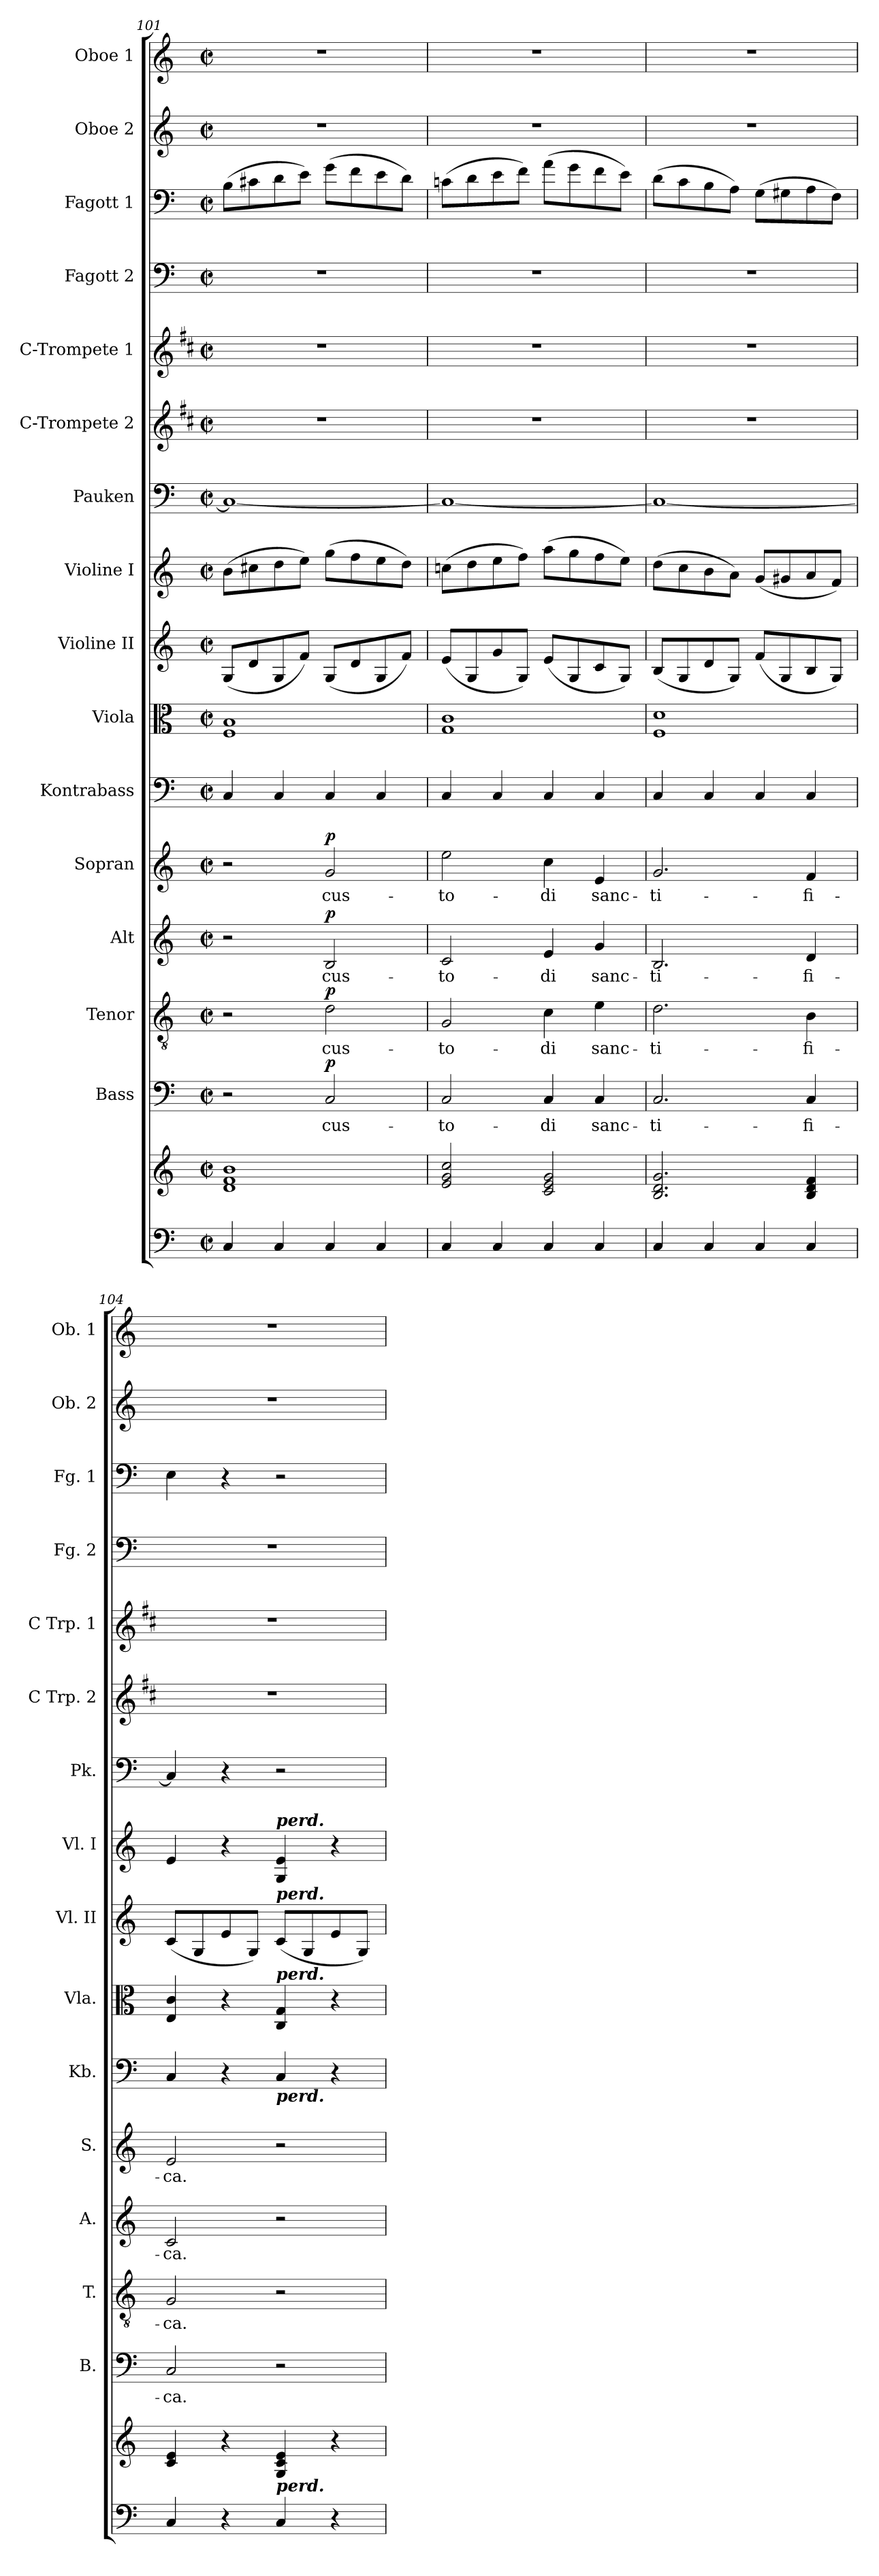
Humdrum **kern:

**kern	**kern	**kern	**text	**dynam	**kern	**text	**dynam	**kern	**text	**dynam	**kern	**text	**dynam	**kern	**kern	**kern	**kern	**kern	**kern	**kern	**kern	**kern	**kern	**kern
*part16	*part16	*part15	*part15	*part15	*part14	*part14	*part14	*part13	*part13	*part13	*part12	*part12	*part12	*part11	*part10	*part9	*part8	*part7	*part6	*part5	*part4	*part3	*part2	*part1
*staff17	*staff16	*staff15	*staff15	*staff15	*staff14	*staff14	*staff14	*staff13	*staff13	*staff13	*staff12	*staff12	*staff12	*staff11	*staff10	*staff9	*staff8	*staff7	*staff6	*staff5	*staff4	*staff3	*staff2	*staff1
*	*	*I"Bass	*	*	*I"Tenor	*	*	*I"Alt	*	*	*I"Sopran	*	*	*I"Kontrabass	*I"Viola	*I"Violine II	*I"Violine I	*I"Pauken	*I"C-Trompete 2	*I"C-Trompete 1	*I"Fagott 2	*I"Fagott 1	*I"Oboe 2	*I"Oboe 1
*	*	*I'B.	*	*	*I'T.	*	*	*I'A.	*	*	*I'S.	*	*	*I'Kb.	*I'Vla.	*I'Vl. II	*I'Vl. I	*I'Pk.	*I'C Trp. 2	*I'C Trp. 1	*I'Fg. 2	*I'Fg. 1	*I'Ob. 2	*I'Ob. 1
*clefF4	*clefG2	*clefF4	*	*	*clefGv2	*	*	*clefG2	*	*	*clefG2	*	*	*clefF4	*clefC3	*clefG2	*clefG2	*clefF4	*clefG2	*clefG2	*clefF4	*clefF4	*clefG2	*clefG2
*	*	*	*	*	*	*	*	*	*	*	*	*	*	*ITrd7c12	*	*	*	*	*ITrd1c2	*ITrd1c2	*	*	*	*
*k[]	*k[]	*k[]	*	*	*k[]	*	*	*k[]	*	*	*k[]	*	*	*k[]	*k[]	*k[]	*k[]	*k[]	*k[]	*k[]	*k[]	*k[]	*k[]	*k[]
*C:	*C:	*C:	*	*	*C:	*	*	*C:	*	*	*C:	*	*	*C:	*C:	*C:	*C:	*C:	*C:	*C:	*C:	*C:	*C:	*C:
*M2/2	*M2/2	*M2/2	*	*	*M2/2	*	*	*M2/2	*	*	*M2/2	*	*	*M2/2	*M2/2	*M2/2	*M2/2	*M2/2	*M2/2	*M2/2	*M2/2	*M2/2	*M2/2	*M2/2
*met(c|)	*met(c|)	*met(c|)	*	*	*met(c|)	*	*	*met(c|)	*	*	*met(c|)	*	*	*met(c|)	*met(c|)	*met(c|)	*met(c|)	*met(c|)	*met(c|)	*met(c|)	*met(c|)	*met(c|)	*met(c|)	*met(c|)
=101	=101	=101	=101	=101	=101	=101	=101	=101	=101	=101	=101	=101	=101	=101	=101	=101	=101	=101	=101	=101	=101	=101	=101	=101
4C/	1d 1f 1b	2r	.	.	2r	.	.	2r	.	.	2r	.	.	4CC/	1F 1B	(<8G/L	(>8b\L	1C_	1r	1r	1r	(>8B\L	1r	1r
.	.	.	.	.	.	.	.	.	.	.	.	.	.	.	.	8d/	8cc#X\	.	.	.	.	8c#X\	.	.
4C/	.	.	.	.	.	.	.	.	.	.	.	.	.	4CC/	.	8G/	8dd\	.	.	.	.	8d\	.	.
.	.	.	.	.	.	.	.	.	.	.	.	.	.	.	.	8f/J)	8ee\J)	.	.	.	.	8e\J)	.	.
!	!	!	!LO:LY:b	!LO:DY:a	!	!LO:LY:b	!LO:DY:a	!	!LO:LY:b	!LO:DY:a	!	!LO:LY:b	!LO:DY:a	!	!	!	!	!	!	!	!	!	!	!
4C/	.	2C/	cus-	p	2d\	cus-	p	2B/	cus-	p	2g/	cus-	p	4CC/	.	(<8G/L	(>8gg\L	.	.	.	.	(>8g\L	.	.
.	.	.	.	.	.	.	.	.	.	.	.	.	.	.	.	8d/	8ff\	.	.	.	.	8f\	.	.
4C/	.	.	.	.	.	.	.	.	.	.	.	.	.	4CC/	.	8G/	8ee\	.	.	.	.	8e\	.	.
.	.	.	.	.	.	.	.	.	.	.	.	.	.	.	.	8f/J)	8dd\J)	.	.	.	.	8d\J)	.	.
=102	=102	=102	=102	=102	=102	=102	=102	=102	=102	=102	=102	=102	=102	=102	=102	=102	=102	=102	=102	=102	=102	=102	=102	=102
!	!	!	!LO:LY:b	!	!	!LO:LY:b	!	!	!LO:LY:b	!	!	!LO:LY:b	!	!	!	!	!	!	!	!	!	!	!	!
4C/	2e/ 2g/ 2cc/	2C/	-to-	.	2G/	-to-	.	2c/	-to-	.	2ee\	-to-	.	4CC/	1G 1c	(<8e/L	(>8ccn\L	1C_	1r	1r	1r	(>8cn\L	1r	1r
.	.	.	.	.	.	.	.	.	.	.	.	.	.	.	.	8G/	8dd\	.	.	.	.	8d\	.	.
4C/	.	.	.	.	.	.	.	.	.	.	.	.	.	4CC/	.	8g/	8ee\	.	.	.	.	8e\	.	.
.	.	.	.	.	.	.	.	.	.	.	.	.	.	.	.	8G/J)	8ff\J)	.	.	.	.	8f\J)	.	.
!	!	!	!LO:LY:b	!	!	!LO:LY:b	!	!	!LO:LY:b	!	!	!LO:LY:b	!	!	!	!	!	!	!	!	!	!	!	!
4C/	2c/ 2e/ 2g/	4C/	-di	.	4c\	-di	.	4e/	-di	.	4cc\	-di	.	4CC/	.	(<8e/L	(>8aa\L	.	.	.	.	(>8a\L	.	.
.	.	.	.	.	.	.	.	.	.	.	.	.	.	.	.	8G/	8gg\	.	.	.	.	8g\	.	.
!	!	!	!LO:LY:b	!	!	!LO:LY:b	!	!	!LO:LY:b	!	!	!LO:LY:b	!	!	!	!	!	!	!	!	!	!	!	!
4C/	.	4C/	sanc-	.	4e\	sanc-	.	4g/	sanc-	.	4e/	sanc-	.	4CC/	.	8c/	8ff\	.	.	.	.	8f\	.	.
.	.	.	.	.	.	.	.	.	.	.	.	.	.	.	.	8G/J)	8ee\J)	.	.	.	.	8e\J)	.	.
=103	=103	=103	=103	=103	=103	=103	=103	=103	=103	=103	=103	=103	=103	=103	=103	=103	=103	=103	=103	=103	=103	=103	=103	=103
!	!	!	!LO:LY:b	!	!	!LO:LY:b	!	!	!LO:LY:b	!	!	!LO:LY:b	!	!	!	!	!	!	!	!	!	!	!	!
4C/	2.B/ 2.d/ 2.g/	2.C/	-ti-	.	2.d\	-ti-	.	2.B/	-ti-	.	2.g/	-ti-	.	4CC/	1F 1d	(<8B/L	(>8dd\L	1C_	1r	1r	1r	(>8d\L	1r	1r
.	.	.	.	.	.	.	.	.	.	.	.	.	.	.	.	8G/	8cc\	.	.	.	.	8c\	.	.
4C/	.	.	.	.	.	.	.	.	.	.	.	.	.	4CC/	.	8d/	8b\	.	.	.	.	8B\	.	.
.	.	.	.	.	.	.	.	.	.	.	.	.	.	.	.	8G/J)	8a\J)	.	.	.	.	8A\J)	.	.
4C/	.	.	.	.	.	.	.	.	.	.	.	.	.	4CC/	.	(<8f/L	(<8g/L	.	.	.	.	(>8G\L	.	.
.	.	.	.	.	.	.	.	.	.	.	.	.	.	.	.	8G/	8g#X/	.	.	.	.	8G#X\	.	.
!	!	!	!LO:LY:b	!	!	!LO:LY:b	!	!	!LO:LY:b	!	!	!LO:LY:b	!	!	!	!	!	!	!	!	!	!	!	!
4C/	4B/ 4d/ 4f/	4C/	-fi-	.	4B\	-fi-	.	4d/	-fi-	.	4f/	-fi-	.	4CC/	.	8B/	8a/	.	.	.	.	8A\	.	.
.	.	.	.	.	.	.	.	.	.	.	.	.	.	.	.	8G/J)	8f/J)	.	.	.	.	8F\J)	.	.
=104	=104	=104	=104	=104	=104	=104	=104	=104	=104	=104	=104	=104	=104	=104	=104	=104	=104	=104	=104	=104	=104	=104	=104	=104
!	!	!	!LO:LY:b	!	!	!LO:LY:b	!	!	!LO:LY:b	!	!	!LO:LY:b	!	!	!	!	!	!	!	!	!	!	!	!
4C/	4c/ 4e/	2C/	-ca.	.	2G/	-ca.	.	2c/	-ca.	.	2e/	-ca.	.	4CC/	4E/ 4c/	(<8c/L	4e/	4C/]	1r	1r	1r	4E\	1r	1r
.	.	.	.	.	.	.	.	.	.	.	.	.	.	.	.	8G/	.	.	.	.	.	.	.	.
4r	4r	.	.	.	.	.	.	.	.	.	.	.	.	4r	4r	8e/	4r	4r	.	.	.	4r	.	.
.	.	.	.	.	.	.	.	.	.	.	.	.	.	.	.	8G/J)	.	.	.	.	.	.	.	.
!	!	!	!	!	!	!	!	!	!	!	!	!	!	!	!	!	!LO:TX:a:Bi:t=perd.	!	!	!	!	!	!	!
!	!	!	!	!	!	!	!	!	!	!	!	!	!	!	!	!LO:TX:a:Bi:t=perd.	!	!	!	!	!	!	!	!
!	!	!	!	!	!	!	!	!	!	!	!	!	!	!	!LO:TX:a:Bi:t=perd.	!	!	!	!	!	!	!	!	!
!	!	!	!	!	!	!	!	!	!	!	!	!	!	!LO:TX:b:Bi:t=perd.	!	!	!	!	!	!	!	!	!	!
!	!LO:TX:b:Bi:t=perd.	!	!	!	!	!	!	!	!	!	!	!	!	!	!	!	!	!	!	!	!	!	!	!
4C/	4G/ 4c/ 4e/	2r	.	.	2r	.	.	2r	.	.	2r	.	.	4CC/	4C/ 4G/	(<8c/L	4G/ 4e/	2r	.	.	.	2r	.	.
.	.	.	.	.	.	.	.	.	.	.	.	.	.	.	.	8G/	.	.	.	.	.	.	.	.
4r	4r	.	.	.	.	.	.	.	.	.	.	.	.	4r	4r	8e/	4r	.	.	.	.	.	.	.
.	.	.	.	.	.	.	.	.	.	.	.	.	.	.	.	8G/J)	.	.	.	.	.	.	.	.
=	=	=	=	=	=	=	=	=	=	=	=	=	=	=	=	=	=	=	=	=	=	=	=	=
*-	*-	*-	*-	*-	*-	*-	*-	*-	*-	*-	*-	*-	*-	*-	*-	*-	*-	*-	*-	*-	*-	*-	*-	*-
